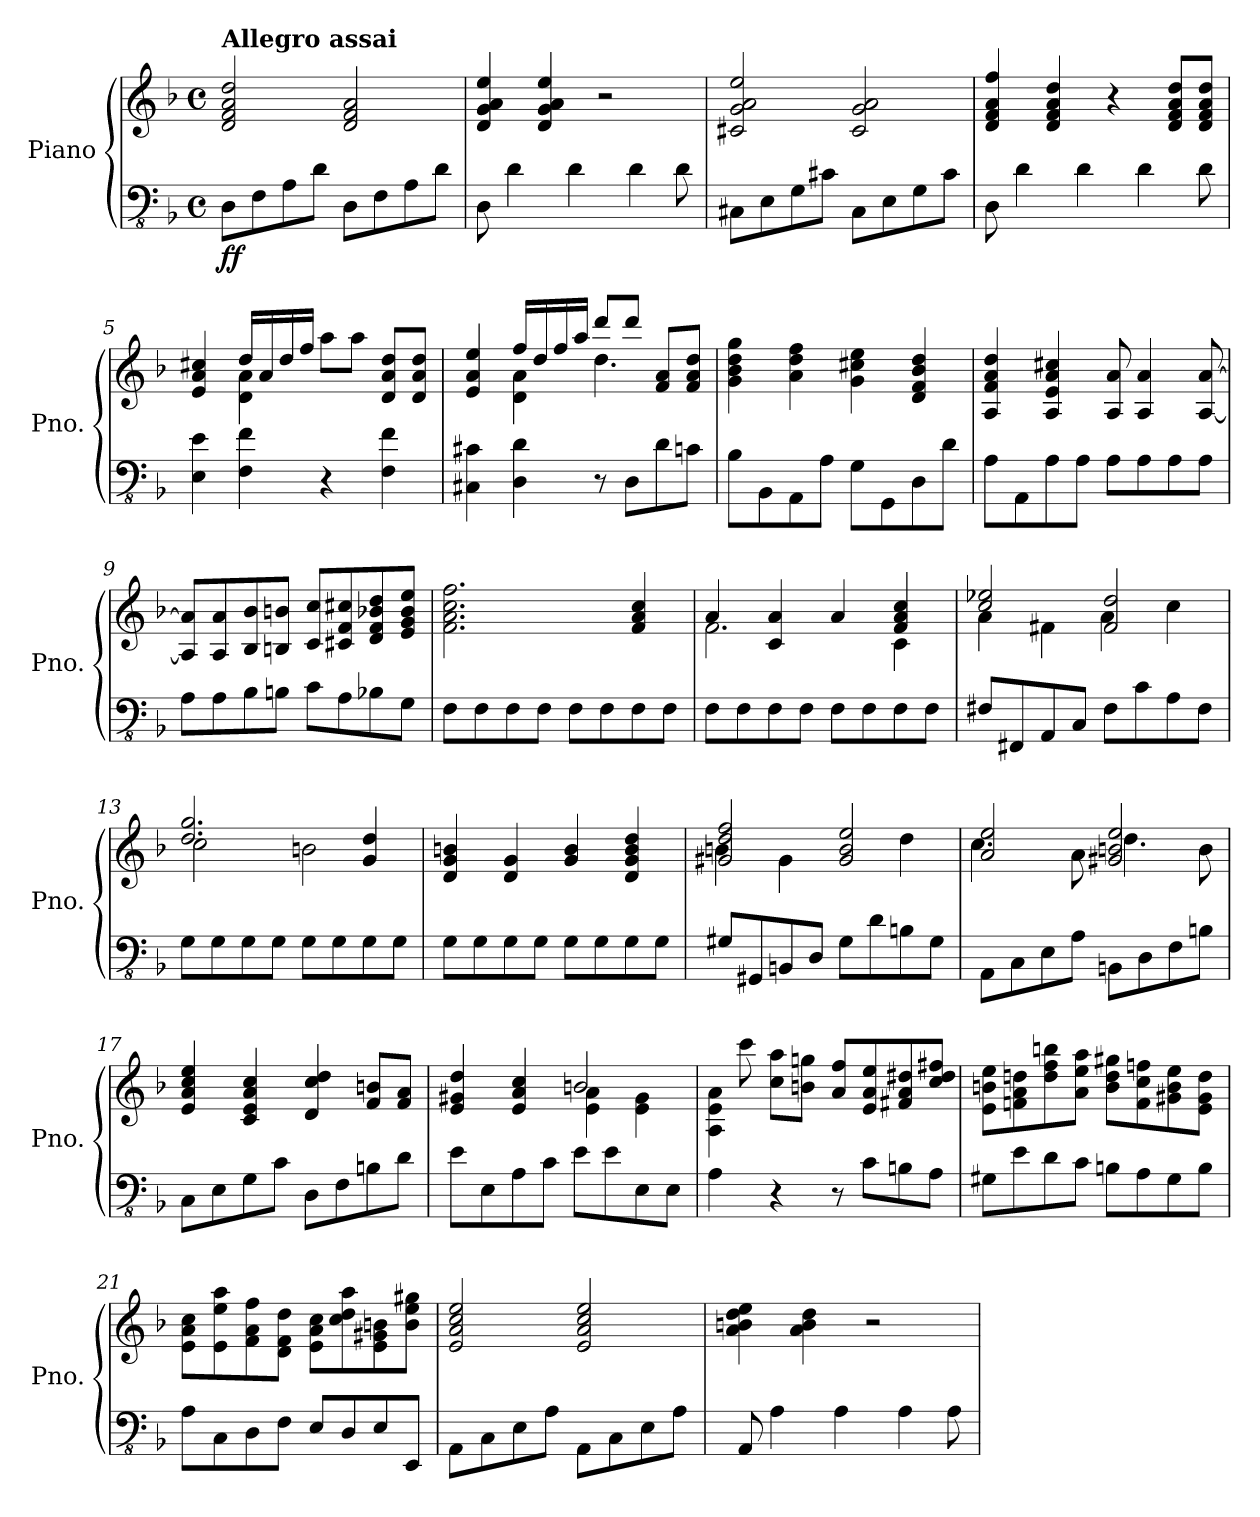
**kern	**kern	**dynam
*part1	*part1	*part1
*staff2	*staff1	*staff1/2
*I"Piano	*	*
*I'Pno.	*	*
*clefFv4	*clefG2	*
*k[b-]	*k[b-]	*
*M4/4	*M4/4	*
*met(c)	*met(c)	*
=1	=1	=1
!	!LO:TX:a:B:t=Allegro assai	!
!	!	!LO:DY:b=2
!	!	!LO:DY:n=1:b
8DD\L	2d/ 2f/ 2a/ 2dd/	f f
8FF\	.	.
8AA\	.	.
8D\J	.	.
8DD\L	2d/ 2f/ 2a/	.
8FF\	.	.
8AA\	.	.
8D\J	.	.
=2	=2	=2
8DD\	4d/ 4g/ 4a/ 4ee/	.
4D\	.	.
.	4d/ 4g/ 4a/ 4ee/	.
4D\	.	.
.	2r	.
4D\	.	.
8D\	.	.
=3	=3	=3
8CC#X\L	2c#X/ 2g/ 2a/ 2ee/	.
8EE\	.	.
8GG\	.	.
8C#X\J	.	.
8CC#\L	2c#/ 2g/ 2a/	.
8EE\	.	.
8GG\	.	.
8C#\J	.	.
=4	=4	=4
8DD\	4d/ 4f/ 4a/ 4ff/	.
4D\	.	.
.	4d/ 4f/ 4a/ 4dd/	.
4D\	.	.
.	4r	.
4D\	.	.
.	8d/ 8f/ 8a/ 8dd/L	.
8D\	8d/ 8f/ 8a/ 8dd/J	.
!!LO:LB:g=z
=5	=5	=5
*	*^	*
4EE\ 4E\	4e/ 4a/ 4cc#X/	4ryy	.
4FF\ 4F\	16dd/LL	4d\ 4a\	.
.	16a/	.	.
.	16dd/	.	.
.	16ff/JJ	.	.
4r	8aa\L	2ryy	.
.	8aa\J	.	.
4FF\ 4F\	8d/ 8a/ 8dd/L	.	.
.	8d/ 8a/ 8dd/J	.	.
=6	=6	=6	=6
*	*	*^	*
4CC#X\ 4C#X\	4e/ 4a/ 4ee/	4ryy	2ryy	.
4DD\ 4D\	16ff/LL	4d\ 4a\	.	.
.	16dd/	.	.	.
.	16ff/	.	.	.
.	16aa/JJ	.	.	.
8r	8ddd/L	2ryy	4.dd\	.
8DD\L	8ddd/J	.	.	.
8D\	8f/ 8a/L	.	.	.
8Cn\J	8f/ 8a/ 8dd/J	.	8ryy	.
*	*v	*v	*v	*
=7	=7	=7
8BB-\L	4g\ 4b-\ 4dd\ 4gg\	.
8BBB-\	.	.
8AAA\	4a\ 4dd\ 4ff\	.
8AA\J	.	.
8GG\L	4g\ 4cc#X\ 4ee\	.
8GGG\	.	.
8DD\	4d/ 4f/ 4b-/ 4dd/	.
8D\J	.	.
=8	=8	=8
8AA\L	4A/ 4f/ 4a/ 4dd/	.
8AAA\	.	.
8AA\	4A/ 4e/ 4a/ 4cc#X/	.
8AA\J	.	.
8AA\L	8A/ 8a/	.
8AA\	4A/ 4a/	.
8AA\	.	.
8AA\J	[8A/ [8a/	.
!!LO:LB:g=z
=9	=9	=9
8AA\L	8A/] 8a/]L	.
8AA\	8A/ 8a/	.
8BB-\	8B-/ 8b-/	.
8BBn\J	8Bn/ 8bn/J	.
8C\L	8c/ 8cc/L	.
8AA\	8c#X/ 8f/ 8cc#X/	.
8BB-X\	8d/ 8f/ 8b-X/ 8dd/	.
8GG\J	8e/ 8g/ 8b-/ 8ee/J	.
=10	=10	=10
8FF\L	2.f\ 2.a\ 2.cc\ 2.ff\	.
8FF\	.	.
8FF\	.	.
8FF\J	.	.
8FF\L	.	.
8FF\	.	.
8FF\	4f/ 4a/ 4cc/	.
8FF\J	.	.
=11	=11	=11
*	*^	*
8FF\L	4a/	2.f\	.
8FF\	.	.	.
8FF\	4c/ 4a/	.	.
8FF\J	.	.	.
8FF\L	4a/	.	.
8FF\	.	.	.
8FF\	4f/ 4a/ 4cc/	4c\	.
8FF\J	.	.	.
=12	=12	=12	=12
8FF#X/L	2cc/ 2ee-X/	4a\	.
8FFF#X/	.	.	.
8AAA/	.	4f#X\	.
8CC/J	.	.	.
8FF#\L	2f#/ 2dd/	4a\	.
8C\	.	.	.
8AA\	.	4cc\	.
8FF#\J	.	.	.
!!LO:LB:g=z	!!
=13	=13	=13	=13
8GG\L	2.dd/ 2.gg/	2cc\	.
8GG\	.	.	.
8GG\	.	.	.
8GG\J	.	.	.
8GG\L	.	2bn\	.
8GG\	.	.	.
8GG\	4g/ 4dd/	.	.
8GG\J	.	.	.
*	*v	*v	*
=14	=14	=14
8GG\L	4d/ 4g/ 4bn/	.
8GG\	.	.
8GG\	4d/ 4g/	.
8GG\J	.	.
8GG\L	4g/ 4b/	.
8GG\	.	.
8GG\	4d/ 4g/ 4b/ 4dd/	.
8GG\J	.	.
=15	=15	=15
*	*^	*
8GG#X/L	2g#X/ 2dd/ 2ff/	4bn\	.
8GGG#X/	.	.	.
8BBBn/	.	4g#\	.
8DD/J	.	.	.
8GG#\L	2g#/ 2b/ 2ee/	4ryy	.
8D\	.	.	.
8BBn\	.	4dd\	.
8GG#\J	.	.	.
=16	=16	=16	=16
8AAA\L	2a/ 2ee/	4.cc\	.
8CC\	.	.	.
8EE\	.	.	.
8AA\J	.	8a\	.
8BBBn\L	2g#X/ 2bn/ 2ee/	4.dd\	.
8DD\	.	.	.
8FF\	.	.	.
8BBn\J	.	8b\	.
*	*v	*v	*
!!LO:PB:g=z
=17	=17	=17
8CC\L	4e/ 4a/ 4cc/ 4ee/	.
8EE\	.	.
8GG\	4c/ 4e/ 4a/ 4cc/	.
8C\J	.	.
8DD\L	4d/ 4cc/ 4dd/	.
8FF\	.	.
8BBn\	8f/ 8bn/L	.
8D\J	8f/ 8a/J	.
=18	=18	=18
*	*^	*
8E\L	4e/ 4g#X/ 4dd/	2ryy	.
8EE\	.	.	.
8AA\	4e/ 4a/ 4cc/	.	.
8C\J	.	.	.
8E\L	2bn/	4e\ 4a\	.
8E\	.	.	.
8EE\	.	4e\ 4g#\	.
8EE\J	.	.	.
=19	=19	=19	=19
4AA\	4A\ 4e\ 4a\	8ryy	.
.	.	8ccc\	.
4r	8cc\ 8aa\L	2.ryy	.
.	8bn\ 8ggn\J	.	.
8r	8a/ 8ff/L	.	.
8C\L	8e/ 8a/ 8ee/	.	.
8BBn\	8f#X/ 8a/ 8dd#X/	.	.
8AA\J	8cc/ 8dd#/ 8ff#X/J	.	.
*	*v	*v	*
!!LO:LB:g=z
=20	=20	=20
8GG#X\L	8e\ 8bn\ 8ee\L	.
8E\	8fn\ 8a\ 8ddn\	.
8D\	8dd\ 8ff\ 8bbn\	.
8C\J	8a\ 8ee\ 8aa\J	.
8BBn\L	8b\ 8dd\ 8gg#X\L	.
8AA\	8f\ 8cc\ 8ffn\	.
8GG#\	8g#X\ 8b\ 8ee\	.
8BB\J	8e\ 8g#\ 8dd\J	.
=21	=21	=21
8AA\L	8e\ 8a\ 8cc\L	.
8CC\	8e\ 8ee\ 8aa\	.
8DD\	8f\ 8a\ 8ff\	.
8FF\J	8d\ 8f\ 8dd\J	.
8EE/L	8e\ 8a\ 8cc\L	.
8DD/	8cc\ 8dd\ 8aa\	.
8EE/	8e\ 8g#X\ 8bn\	.
8EEE/J	8b\ 8ee\ 8gg#X\J	.
=22	=22	=22
8AAA\L	2e/ 2a/ 2cc/ 2ee/	.
8CC\	.	.
8EE\	.	.
8AA\J	.	.
8AAA\L	2e/ 2a/ 2cc/ 2ee/	.
8CC\	.	.
8EE\	.	.
8AA\J	.	.
=23	=23	=23
8AAA/	4a\ 4bn\ 4dd\ 4ee\	.
4AA\	.	.
.	4a\ 4b\ 4dd\	.
4AA\	.	.
.	2r	.
4AA\	.	.
8AA\	.	.
=	=	=
*-	*-	*-
